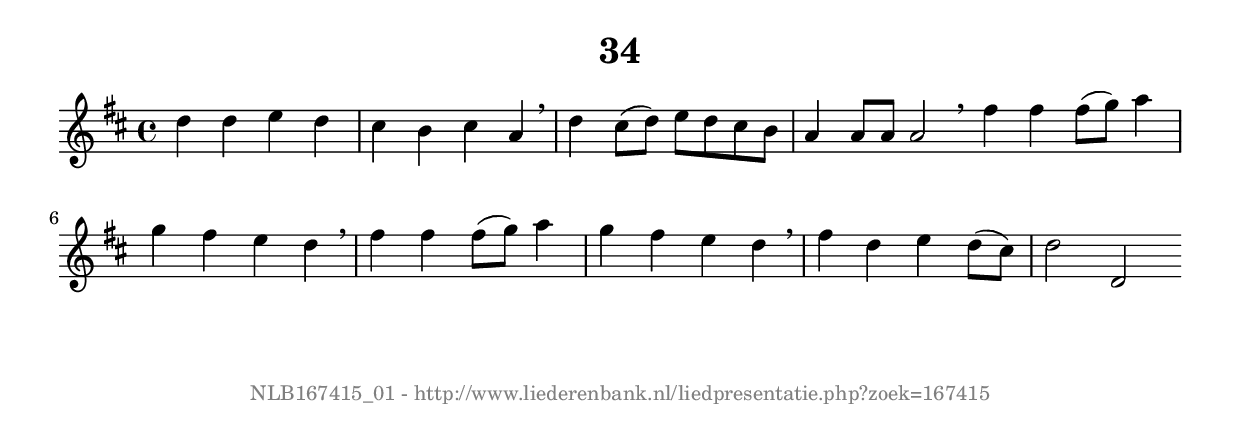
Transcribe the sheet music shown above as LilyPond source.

%
% produced by wce2krn 1.64 (7 June 2014)
%
\version"2.16"
#(append! paper-alist '(("long" . (cons (* 210 mm) (* 2000 mm)))))
#(set-default-paper-size "long")
sb = {\breathe}
mBreak = {\breathe }
bBreak = {\breathe }
x = {\once\override NoteHead #'style = #'cross }
gl=\glissando
itime={\override Staff.TimeSignature #'stencil = ##f }
ficta = {\once\set suggestAccidentals = ##t}
fine = {\once\override Score.RehearsalMark #'self-alignment-X = #1 \mark \markup {\italic{Fine}}}
dc = {\once\override Score.RehearsalMark #'self-alignment-X = #1 \mark \markup {\italic{D.C.}}}
dcf = {\once\override Score.RehearsalMark #'self-alignment-X = #1 \mark \markup {\italic{D.C. al Fine}}}
dcc = {\once\override Score.RehearsalMark #'self-alignment-X = #1 \mark \markup {\italic{D.C. al Coda}}}
ds = {\once\override Score.RehearsalMark #'self-alignment-X = #1 \mark \markup {\italic{D.S.}}}
dsf = {\once\override Score.RehearsalMark #'self-alignment-X = #1 \mark \markup {\italic{D.S. al Fine}}}
dsc = {\once\override Score.RehearsalMark #'self-alignment-X = #1 \mark \markup {\italic{D.S. al Coda}}}
pv = {\set Score.repeatCommands = #'((volta "1"))}
sv = {\set Score.repeatCommands = #'((volta "2"))}
tv = {\set Score.repeatCommands = #'((volta "3"))}
qv = {\set Score.repeatCommands = #'((volta "4"))}
xv = {\set Score.repeatCommands = #'((volta #f))}
\header{ tagline = ""
title = "34"
}
\score {{
\key d \major
\relative g'
{
\set melismaBusyProperties = #'()
\time 4/4
\tempo 4=120
\override Score.MetronomeMark #'transparent = ##t
\override Score.RehearsalMark #'break-visibility = #(vector #t #t #f)
d'4 d e d cis b cis a \sb d cis8( d) e d cis b a4 a8 a a2 \bar":|:" \bBreak
fis'4 fis fis8(g) a4 g fis e d \sb fis fis fis8( g) a4 g fis e d \sb fis d e d8( cis) d2 d,2 \bar":|:"
 }}
 \midi { }
 \layout {
            indent = 0.0\cm
}
}
\markup { \vspace #0 } \markup { \with-color #grey \fill-line { \center-column { \smaller "NLB167415_01 - http://www.liederenbank.nl/liedpresentatie.php?zoek=167415" } } }
